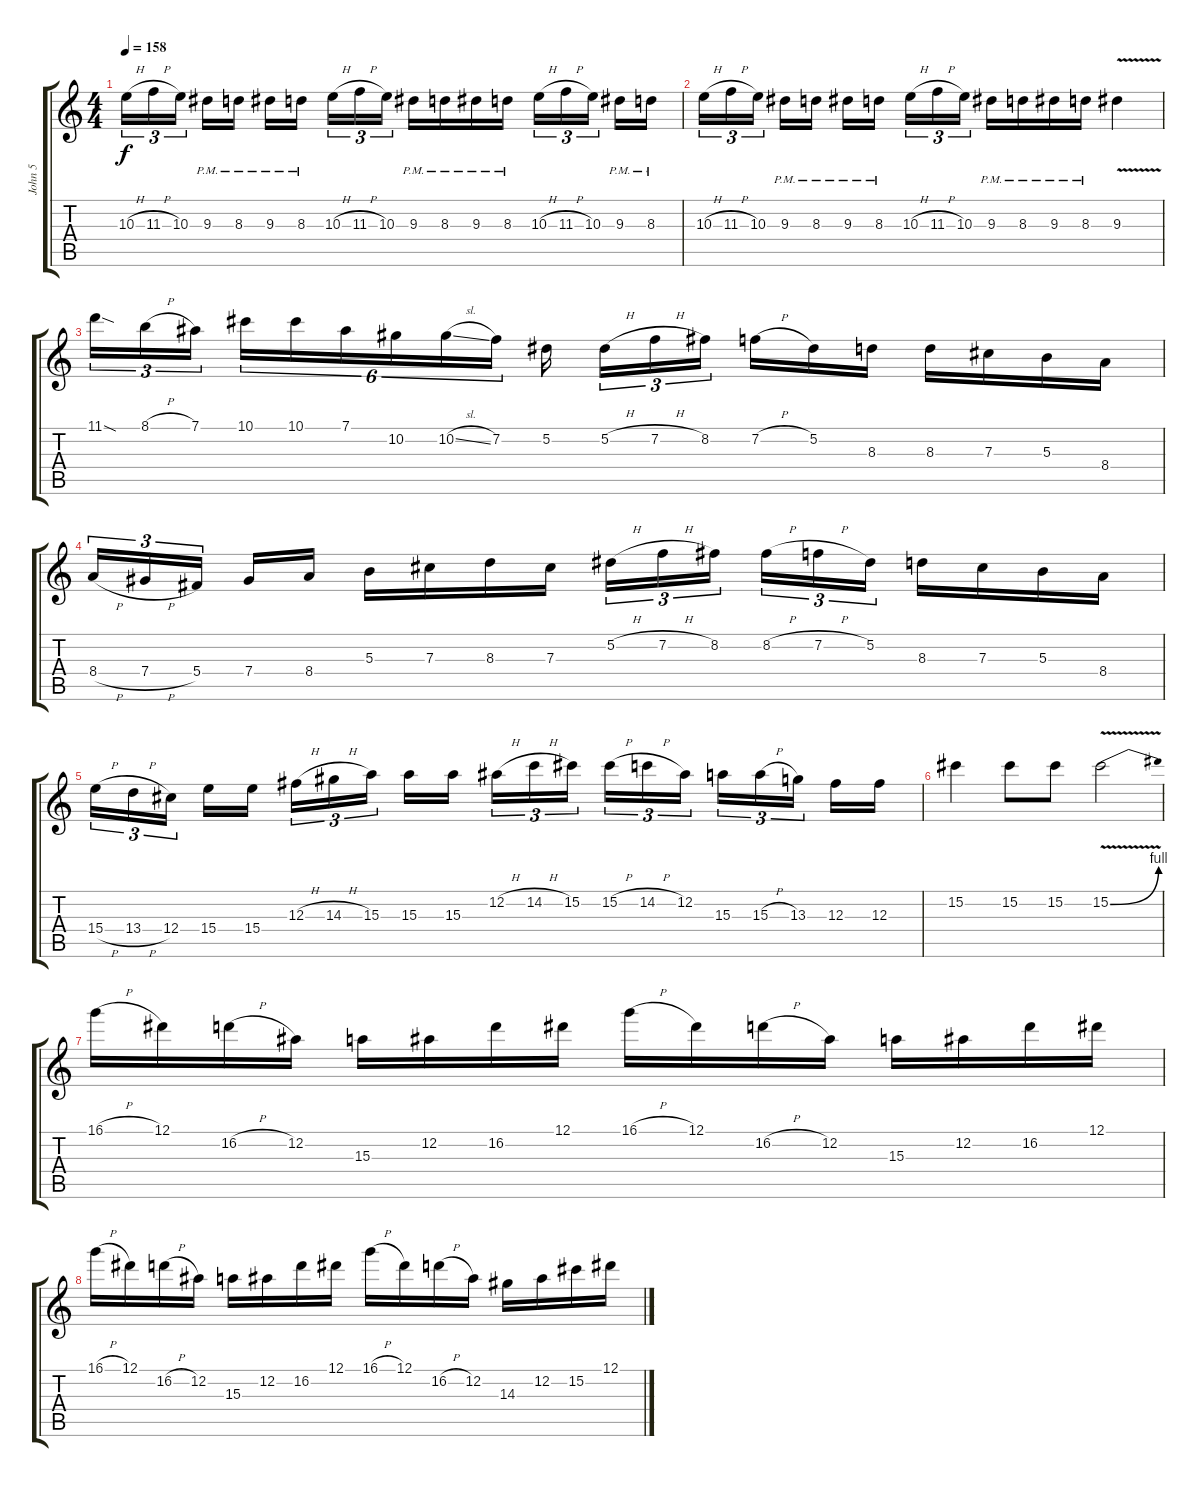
\track ("John 5" "John 5") {instrument distortionguitar}
\staff {score tabs}
\tuning (Eb4 Bb3 Gb3 Db3 Ab2 Db2) {hide}
\ts (4 4)
\tempo 158
\clef g2
\ks c
10.3{h}.16{tu (3 2) dy f} 11.3{h}.16{tu (3 2)} 10.3.16{tu (3 2) beam splitsecondary} 9.3{pm}.16 8.3{pm}.16 9.3{pm}.16 8.3{pm}.16{beam splitsecondary} 10.3{h}.16{tu (3 2)} 11.3{h}.16{tu (3 2)} 10.3.16{tu (3 2)} 9.3{pm}.16 8.3{pm}.16 9.3{pm}.16 8.3{pm}.16 10.3{h}.16{tu (3 2)} 11.3{h}.16{tu (3 2)} 10.3.16{tu (3 2) beam splitsecondary} 9.3{pm}.16 8.3{pm}.16 |
10.3{h}.16{tu (3 2)} 11.3{h}.16{tu (3 2)} 10.3.16{tu (3 2) beam splitsecondary} 9.3{pm}.16 8.3{pm}.16 9.3{pm}.16 8.3{pm}.16{beam splitsecondary} 10.3{h}.16{tu (3 2)} 11.3{h}.16{tu (3 2)} 10.3.16{tu (3 2)} 9.3{pm}.16 8.3{pm}.16 9.3{pm}.16 8.3{pm}.16 9.3{v}.4 |
11.1{sod}.16{tu (3 2)} 8.1{h}.16{tu (3 2)} 7.1.16{tu (3 2) beam splitsecondary} 10.1.16{tu (6 4)} 10.1.16{tu (6 4)} 7.1.16{tu (6 4)} 10.2.16{tu (6 4)} 10.2{sl}.16{tu (6 4)} 7.2.16{tu (6 4) beam splitsecondary} 5.2.16{beam splitsecondary} 5.2{h}.16{tu (3 2)} 7.2{h}.16{tu (3 2)} 8.2.16{tu (3 2) beam splitsecondary} 7.2{h}.16 5.2.16 8.3.16 8.3.16 7.3.16 5.3.16 8.4.16 |
8.4{h}.16{tu (3 2)} 7.4{h}.16{tu (3 2)} 5.4.16{tu (3 2) beam splitsecondary} 7.4.16 8.4.16 5.3.16 7.3.16 8.3.16 7.3.16 5.2{h}.16{tu (3 2)} 7.2{h}.16{tu (3 2)} 8.2.16{tu (3 2) beam splitsecondary} 8.2{h}.16{tu (3 2)} 7.2{h}.16{tu (3 2)} 5.2.16{tu (3 2)} 8.3.16 7.3.16 5.3.16 8.4.16 |
15.4{h}.16{tu (3 2)} 13.4{h}.16{tu (3 2)} 12.4.16{tu (3 2) beam splitsecondary} 15.4.16 15.4.16 12.3{h}.16{tu (3 2)} 14.3{h}.16{tu (3 2)} 15.3.16{tu (3 2) beam splitsecondary} 15.3.16 15.3.16 12.2{h}.16{tu (3 2)} 14.2{h}.16{tu (3 2)} 15.2.16{tu (3 2) beam splitsecondary} 15.2{h}.16{tu (3 2)} 14.2{h}.16{tu (3 2)} 12.2.16{tu (3 2)} 15.3.16{tu (3 2)} 15.3{h}.16{tu (3 2)} 13.3.16{tu (3 2) beam splitsecondary} 12.3.16 12.3.16 |
15.2.4 15.2.8 15.2.8 15.2{be (bend 0 0 60 4) v}.2 |
16.1{h}.16 12.1.16 16.2{h}.16 12.2.16 15.3.16 12.2.16 16.2.16 12.1.16 16.1{h}.16 12.1.16 16.2{h}.16 12.2.16 15.3.16 12.2.16 16.2.16 12.1.16 |
16.1{h}.16 12.1.16 16.2{h}.16 12.2.16 15.3.16 12.2.16 16.2.16 12.1.16 16.1{h}.16 12.1.16 16.2{h}.16 12.2.16 14.3.16 12.2.16 15.2.16 12.1.16
